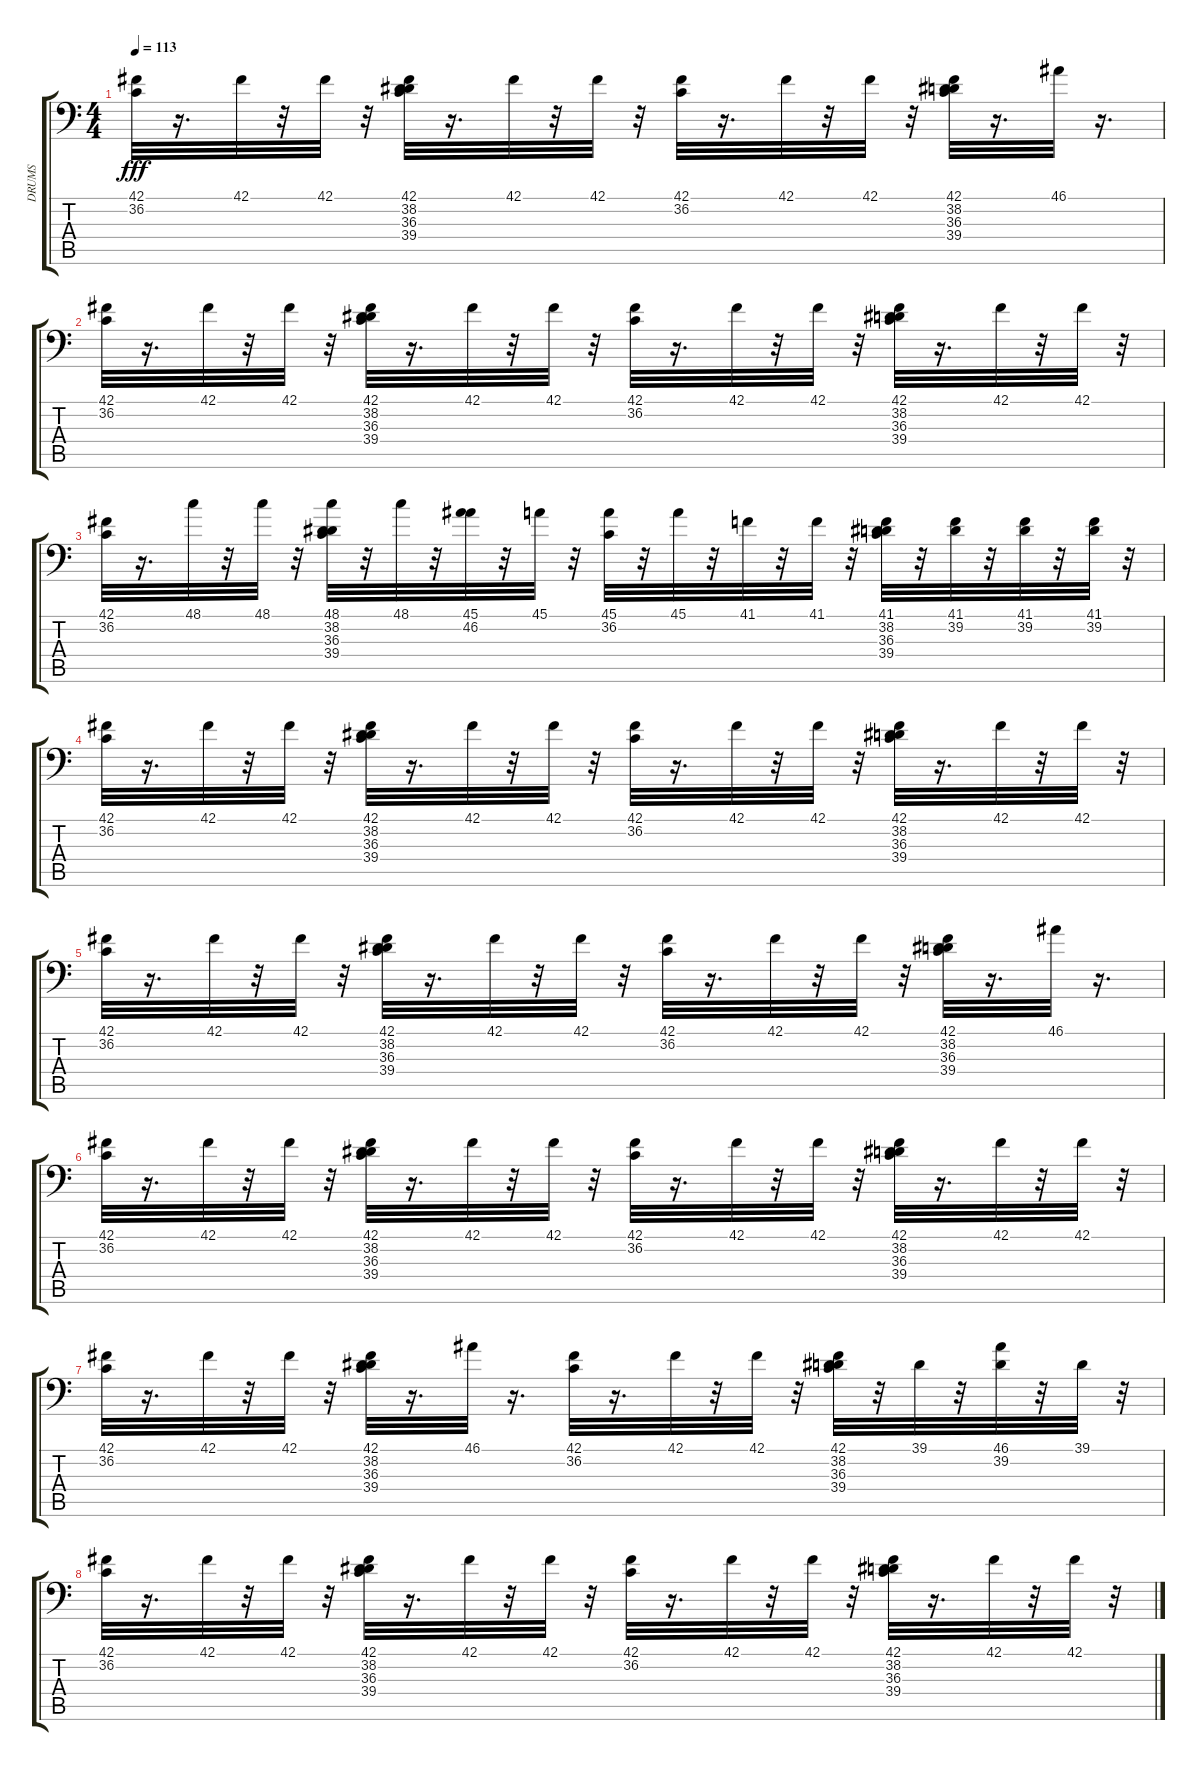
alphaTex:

\track ("DRUMS" "DRUMS") {instrument acousticgrandpiano}
\staff {score tabs}
\tuning (C-1 C-1 C-1 C-1 C-1 C-1) {hide}
\ts (4 4)
\tempo 113
\clef f4
\ks c
(42.1 36.2).32{dy fff} r.16{d} 42.1.32 r.32 42.1.32 r.32 (42.1 38.2 36.3 39.4).32 r.16{d} 42.1.32 r.32 42.1.32 r.32 (42.1 36.2).32 r.16{d} 42.1.32 r.32 42.1.32 r.32 (42.1 38.2 36.3 39.4).32 r.16{d} 46.1.32 r.16{d} |
(42.1 36.2).32 r.16{d} 42.1.32 r.32 42.1.32 r.32 (42.1 38.2 36.3 39.4).32 r.16{d} 42.1.32 r.32 42.1.32 r.32 (42.1 36.2).32 r.16{d} 42.1.32 r.32 42.1.32 r.32 (42.1 38.2 36.3 39.4).32 r.16{d} 42.1.32 r.32 42.1.32 r.32 |
(42.1 36.2).32 r.16{d} 48.1.32 r.32 48.1.32 r.32 (48.1 38.2 36.3 39.4).32 r.32 48.1.32 r.32 (45.1 46.2).32 r.32 45.1.32 r.32 (45.1 36.2).32 r.32 45.1.32 r.32 41.1.32 r.32 41.1.32 r.32 (41.1 38.2 36.3 39.4).32 r.32 (41.1 39.2).32 r.32 (41.1 39.2).32 r.32 (41.1 39.2).32 r.32 |
(42.1 36.2).32 r.16{d} 42.1.32 r.32 42.1.32 r.32 (42.1 38.2 36.3 39.4).32 r.16{d} 42.1.32 r.32 42.1.32 r.32 (42.1 36.2).32 r.16{d} 42.1.32 r.32 42.1.32 r.32 (42.1 38.2 36.3 39.4).32 r.16{d} 42.1.32 r.32 42.1.32 r.32 |
(42.1 36.2).32 r.16{d} 42.1.32 r.32 42.1.32 r.32 (42.1 38.2 36.3 39.4).32 r.16{d} 42.1.32 r.32 42.1.32 r.32 (42.1 36.2).32 r.16{d} 42.1.32 r.32 42.1.32 r.32 (42.1 38.2 36.3 39.4).32 r.16{d} 46.1.32 r.16{d} |
(42.1 36.2).32 r.16{d} 42.1.32 r.32 42.1.32 r.32 (42.1 38.2 36.3 39.4).32 r.16{d} 42.1.32 r.32 42.1.32 r.32 (42.1 36.2).32 r.16{d} 42.1.32 r.32 42.1.32 r.32 (42.1 38.2 36.3 39.4).32 r.16{d} 42.1.32 r.32 42.1.32 r.32 |
(42.1 36.2).32 r.16{d} 42.1.32 r.32 42.1.32 r.32 (42.1 38.2 36.3 39.4).32 r.16{d} 46.1.32 r.16{d} (42.1 36.2).32 r.16{d} 42.1.32 r.32 42.1.32 r.32 (42.1 38.2 36.3 39.4).32 r.32 39.1.32 r.32 (46.1 39.2).32 r.32 39.1.32 r.32 |
(42.1 36.2).32 r.16{d} 42.1.32 r.32 42.1.32 r.32 (42.1 38.2 36.3 39.4).32 r.16{d} 42.1.32 r.32 42.1.32 r.32 (42.1 36.2).32 r.16{d} 42.1.32 r.32 42.1.32 r.32 (42.1 38.2 36.3 39.4).32 r.16{d} 42.1.32 r.32 42.1.32 r.32
